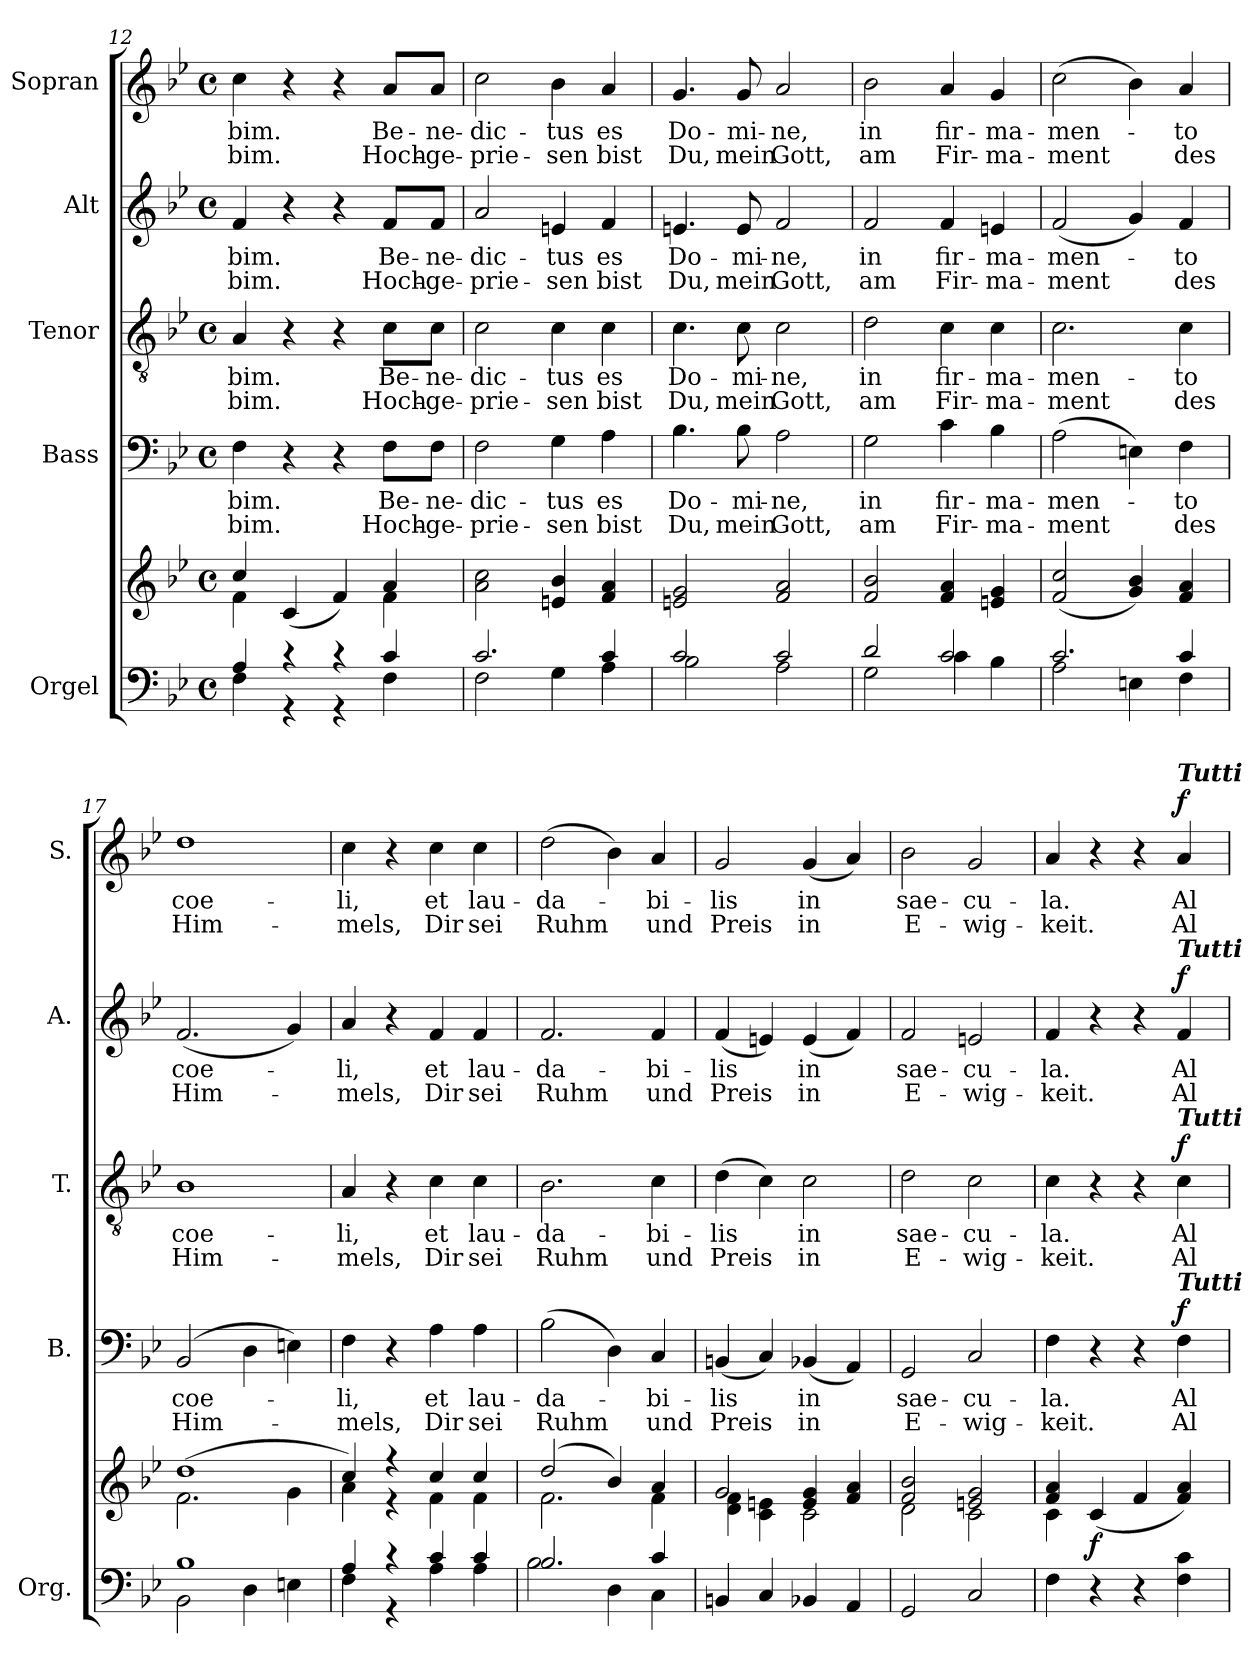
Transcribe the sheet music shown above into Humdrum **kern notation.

**kern	**kern	**dynam	**kern	**text	**text	**dynam	**kern	**text	**text	**dynam	**kern	**text	**text	**dynam	**kern	**text	**text	**dynam
*part5	*part5	*part5	*part4	*part4	*part4	*part4	*part3	*part3	*part3	*part3	*part2	*part2	*part2	*part2	*part1	*part1	*part1	*part1
*staff6	*staff5	*staff5/6	*staff4	*staff4	*staff4	*staff4	*staff3	*staff3	*staff3	*staff3	*staff2	*staff2	*staff2	*staff2	*staff1	*staff1	*staff1	*staff1
*I"Orgel	*	*	*I"Bass	*	*	*	*I"Tenor	*	*	*	*I"Alt	*	*	*	*I"Sopran	*	*	*
*I'Org.	*	*	*I'B.	*	*	*	*I'T.	*	*	*	*I'A.	*	*	*	*I'S.	*	*	*
*clefF4	*clefG2	*	*clefF4	*	*	*	*clefGv2	*	*	*	*clefG2	*	*	*	*clefG2	*	*	*
*k[b-e-]	*k[b-e-]	*	*k[b-e-]	*	*	*	*k[b-e-]	*	*	*	*k[b-e-]	*	*	*	*k[b-e-]	*	*	*
*B-:	*B-:	*	*B-:	*	*	*	*B-:	*	*	*	*B-:	*	*	*	*B-:	*	*	*
*M4/4	*M4/4	*	*M4/4	*	*	*	*M4/4	*	*	*	*M4/4	*	*	*	*M4/4	*	*	*
*met(c)	*met(c)	*	*met(c)	*	*	*	*met(c)	*	*	*	*met(c)	*	*	*	*met(c)	*	*	*
=12	=12	=12	=12	=12	=12	=12	=12	=12	=12	=12	=12	=12	=12	=12	=12	=12	=12	=12
*^	*^	*	*	*	*	*	*	*	*	*	*	*	*	*	*	*	*	*
!	!	!	!	!	!	!LO:LY:b	!LO:LY:b	!	!	!LO:LY:b	!LO:LY:b	!	!	!LO:LY:b	!LO:LY:b	!	!	!LO:LY:b	!LO:LY:b	!
4A/	4F\	4cc/	4f\	.	4F\	-bim.	-bim.	.	4A/	-bim.	-bim.	.	4f/	-bim.	-bim.	.	4cc\	-bim.	-bim.	.
4r	4r	(<4c/	2ryy	.	4r	.	.	.	4r	.	.	.	4r	.	.	.	4r	.	.	.
4r	4r	4f/)	.	.	4r	.	.	.	4r	.	.	.	4r	.	.	.	4r	.	.	.
!	!	!	!	!	!	!LO:LY:b	!LO:LY:b	!	!	!LO:LY:b	!LO:LY:b	!	!	!LO:LY:b	!LO:LY:b	!	!	!LO:LY:b	!LO:LY:b	!
4c/	4F\	4a/	4f\	.	8F\L	Be-	Hoch-	.	8c\L	Be-	Hoch-	.	8f/L	Be-	Hoch-	.	8a/L	Be-	Hoch-	.
!	!	!	!	!	!	!LO:LY:b	!LO:LY:b	!	!	!LO:LY:b	!LO:LY:b	!	!	!LO:LY:b	!LO:LY:b	!	!	!LO:LY:b	!LO:LY:b	!
.	.	.	.	.	8F\J	-ne-	-ge-	.	8c\J	-ne-	-ge-	.	8f/J	-ne-	-ge-	.	8a/J	-ne-	-ge-	.
*	*	*v	*v	*	*	*	*	*	*	*	*	*	*	*	*	*	*	*	*	*
=13	=13	=13	=13	=13	=13	=13	=13	=13	=13	=13	=13	=13	=13	=13	=13	=13	=13	=13	=13
!	!	!	!	!	!LO:LY:b	!LO:LY:b	!	!	!LO:LY:b	!LO:LY:b	!	!	!LO:LY:b	!LO:LY:b	!	!	!LO:LY:b	!LO:LY:b	!
2.c/	2F\	2a\ 2cc\	.	2F\	-dic-	-prie-	.	2c\	-dic-	-prie-	.	2a/	-dic-	-prie-	.	2cc\	-dic-	-prie-	.
!	!	!	!	!	!LO:LY:b	!LO:LY:b	!	!	!LO:LY:b	!LO:LY:b	!	!	!LO:LY:b	!LO:LY:b	!	!	!LO:LY:b	!LO:LY:b	!
.	4G\	4en/ 4b-/	.	4G\	-tus	-sen	.	4c\	-tus	-sen	.	4en/	-tus	-sen	.	4b-\	-tus	-sen	.
!	!	!	!	!	!LO:LY:b	!LO:LY:b	!	!	!LO:LY:b	!LO:LY:b	!	!	!LO:LY:b	!LO:LY:b	!	!	!LO:LY:b	!LO:LY:b	!
4c/	4A\	4f/ 4a/	.	4A\	es	bist	.	4c\	es	bist	.	4f/	es	bist	.	4a/	es	bist	.
=14	=14	=14	=14	=14	=14	=14	=14	=14	=14	=14	=14	=14	=14	=14	=14	=14	=14	=14	=14
!	!	!	!	!	!LO:LY:b	!LO:LY:b	!	!	!LO:LY:b	!LO:LY:b	!	!	!LO:LY:b	!LO:LY:b	!	!	!LO:LY:b	!LO:LY:b	!
2c/	2B-\	2en/ 2g/	.	4.B-\	Do-	Du,	.	4.c\	Do-	Du,	.	4.en/	Do-	Du,	.	4.g/	Do-	Du,	.
!	!	!	!	!	!LO:LY:b	!LO:LY:b	!	!	!LO:LY:b	!LO:LY:b	!	!	!LO:LY:b	!LO:LY:b	!	!	!LO:LY:b	!LO:LY:b	!
.	.	.	.	8B-\	-mi-	mein	.	8c\	-mi-	mein	.	8e/	-mi-	mein	.	8g/	-mi-	mein	.
!	!	!	!	!	!LO:LY:b	!LO:LY:b	!	!	!LO:LY:b	!LO:LY:b	!	!	!LO:LY:b	!LO:LY:b	!	!	!LO:LY:b	!LO:LY:b	!
2c/	2A\	2f/ 2a/	.	2A\	-ne,	Gott,	.	2c\	-ne,	Gott,	.	2f/	-ne,	Gott,	.	2a/	-ne,	Gott,	.
=15	=15	=15	=15	=15	=15	=15	=15	=15	=15	=15	=15	=15	=15	=15	=15	=15	=15	=15	=15
!	!	!	!	!	!LO:LY:b	!LO:LY:b	!	!	!LO:LY:b	!LO:LY:b	!	!	!LO:LY:b	!LO:LY:b	!	!	!LO:LY:b	!LO:LY:b	!
2d/	2G\	2f/ 2b-/	.	2G\	in	am	.	2d\	in	am	.	2f/	in	am	.	2b-\	in	am	.
!	!	!	!	!	!LO:LY:b	!LO:LY:b	!	!	!LO:LY:b	!LO:LY:b	!	!	!LO:LY:b	!LO:LY:b	!	!	!LO:LY:b	!LO:LY:b	!
2c/	4c\	4f/ 4a/	.	4c\	fir-	Fir-	.	4c\	fir-	Fir-	.	4f/	fir-	Fir-	.	4a/	fir-	Fir-	.
!	!	!	!	!	!LO:LY:b	!LO:LY:b	!	!	!LO:LY:b	!LO:LY:b	!	!	!LO:LY:b	!LO:LY:b	!	!	!LO:LY:b	!LO:LY:b	!
.	4B-\	4en/ 4g/	.	4B-\	-ma-	-ma-	.	4c\	-ma-	-ma-	.	4en/	-ma-	-ma-	.	4g/	-ma-	-ma-	.
!!LO:PB:g=z
=16	=16	=16	=16	=16	=16	=16	=16	=16	=16	=16	=16	=16	=16	=16	=16	=16	=16	=16	=16
!	!	!	!	!	!LO:LY:b	!LO:LY:b	!	!	!LO:LY:b	!LO:LY:b	!	!	!LO:LY:b	!LO:LY:b	!	!	!LO:LY:b	!LO:LY:b	!
2.c/	2A\	(2f/ 2cc/	.	(>2A\	-men-	-ment	.	2.c\	-men-	-ment	.	(<2f/	-men-	-ment	.	(>2cc\	-men-	-ment	.
.	4En\	4g/ 4b-/)	.	4En\)	.	.	.	.	.	.	.	4g/)	.	.	.	4b-\)	.	.	.
!	!	!	!	!	!LO:LY:b	!LO:LY:b	!	!	!LO:LY:b	!LO:LY:b	!	!	!LO:LY:b	!LO:LY:b	!	!	!LO:LY:b	!LO:LY:b	!
4c/	4F\	4f/ 4a/	.	4F\	-to	des	.	4c\	-to	des	.	4f/	-to	des	.	4a/	-to	des	.
=17	=17	=17	=17	=17	=17	=17	=17	=17	=17	=17	=17	=17	=17	=17	=17	=17	=17	=17	=17
*	*	*^	*	*	*	*	*	*	*	*	*	*	*	*	*	*	*	*	*
!	!	!	!	!	!	!LO:LY:b	!LO:LY:b	!	!	!LO:LY:b	!LO:LY:b	!	!	!LO:LY:b	!LO:LY:b	!	!	!LO:LY:b	!LO:LY:b	!
1B-	2BB-\	(>1dd	2.f\	.	(2BB-/	coe-	Him-	.	1B-	coe-	Him-	.	(<2.f/	coe-	Him-	.	1dd	coe-	Him-	.
.	4D\	.	.	.	4D\	.	.	.	.	.	.	.	.	.	.	.	.	.	.	.
.	4En\	.	4g\	.	4En\)	.	.	.	.	.	.	.	4g/)	.	.	.	.	.	.	.
=18	=18	=18	=18	=18	=18	=18	=18	=18	=18	=18	=18	=18	=18	=18	=18	=18	=18	=18	=18	=18
!	!	!	!	!	!	!LO:LY:b	!LO:LY:b	!	!	!LO:LY:b	!LO:LY:b	!	!	!LO:LY:b	!LO:LY:b	!	!	!LO:LY:b	!LO:LY:b	!
4A/	4F\	4cc/)	4a\	.	4F\	-li,	-mels,	.	4A/	-li,	-mels,	.	4a/	-li,	-mels,	.	4cc\	-li,	-mels,	.
4r	4r	4r	4r	.	4r	.	.	.	4r	.	.	.	4r	.	.	.	4r	.	.	.
!	!	!	!	!	!	!LO:LY:b	!LO:LY:b	!	!	!LO:LY:b	!LO:LY:b	!	!	!LO:LY:b	!LO:LY:b	!	!	!LO:LY:b	!LO:LY:b	!
4c/	4A\	4cc/	4f\	.	4A\	et	Dir	.	4c\	et	Dir	.	4f/	et	Dir	.	4cc\	et	Dir	.
!	!	!	!	!	!	!LO:LY:b	!LO:LY:b	!	!	!LO:LY:b	!LO:LY:b	!	!	!LO:LY:b	!LO:LY:b	!	!	!LO:LY:b	!LO:LY:b	!
4c/	4A\	4cc/	4f\	.	4A\	lau-	sei	.	4c\	lau-	sei	.	4f/	lau-	sei	.	4cc\	lau-	sei	.
=19	=19	=19	=19	=19	=19	=19	=19	=19	=19	=19	=19	=19	=19	=19	=19	=19	=19	=19	=19	=19
!	!	!	!	!	!	!LO:LY:b	!LO:LY:b	!	!	!LO:LY:b	!LO:LY:b	!	!	!LO:LY:b	!LO:LY:b	!	!	!LO:LY:b	!LO:LY:b	!
2.B-/	2B-\	(2dd/	2.f\	.	(>2B-\	-da-	Ruhm	.	2.B-\	-da-	Ruhm	.	2.f/	-da-	Ruhm	.	(>2dd\	-da-	Ruhm	.
.	4D\	4b-/)	.	.	4D\)	.	.	.	.	.	.	.	.	.	.	.	4b-\)	.	.	.
!	!	!	!	!	!	!LO:LY:b	!LO:LY:b	!	!	!LO:LY:b	!LO:LY:b	!	!	!LO:LY:b	!LO:LY:b	!	!	!LO:LY:b	!LO:LY:b	!
4c/	4C\	4a/	4f\	.	4C/	-bi-	und	.	4c\	-bi-	und	.	4f/	-bi-	und	.	4a/	-bi-	und	.
=20	=20	=20	=20	=20	=20	=20	=20	=20	=20	=20	=20	=20	=20	=20	=20	=20	=20	=20	=20	=20
!	!	!	!	!	!	!LO:LY:b	!LO:LY:b	!	!	!LO:LY:b	!LO:LY:b	!	!	!LO:LY:b	!LO:LY:b	!	!	!LO:LY:b	!LO:LY:b	!
*v	*v	*	*	*	*	*	*	*	*	*	*	*	*	*	*	*	*	*	*	*
4BBn/	2g/	4d\ 4f\	.	(<4BBn/	-lis	Preis	.	(>4d\	-lis	Preis	.	(<4f/	-lis	Preis	.	2g/	-lis	Preis	.
4C/	.	4c\ 4en\	.	4C/)	.	.	.	4c\)	.	.	.	4en/)	.	.	.	.	.	.	.
!	!	!	!	!	!LO:LY:b	!LO:LY:b	!	!	!LO:LY:b	!LO:LY:b	!	!	!LO:LY:b	!LO:LY:b	!	!	!LO:LY:b	!LO:LY:b	!
4BB-X/	4e/ 4g/	2c\	.	(<4BB-X/	in	in	.	2c\	in	in	.	(<4e/	in	in	.	(<4g/	in	in	.
4AA/	4f/ 4a/	.	.	4AA/)	.	.	.	.	.	.	.	4f/)	.	.	.	4a/)	.	.	.
!!LO:LB:g=z
=21	=21	=21	=21	=21	=21	=21	=21	=21	=21	=21	=21	=21	=21	=21	=21	=21	=21	=21	=21
!	!	!	!	!	!LO:LY:b	!LO:LY:b	!	!	!LO:LY:b	!LO:LY:b	!	!	!LO:LY:b	!LO:LY:b	!	!	!LO:LY:b	!LO:LY:b	!
2GG/	2f/ 2b-/	2d\	.	2GG/	sae-	E-	.	2d\	sae-	E-	.	2f/	sae-	E-	.	2b-\	sae-	E-	.
!	!	!	!	!	!LO:LY:b	!LO:LY:b	!	!	!LO:LY:b	!LO:LY:b	!	!	!LO:LY:b	!LO:LY:b	!	!	!LO:LY:b	!LO:LY:b	!
2C/	2en/ 2g/	2c\	.	2C/	-cu-	-wig-	.	2c\	-cu-	-wig-	.	2en/	-cu-	-wig-	.	2g/	-cu-	-wig-	.
=22	=22	=22	=22	=22	=22	=22	=22	=22	=22	=22	=22	=22	=22	=22	=22	=22	=22	=22	=22
!	!	!	!	!	!LO:LY:b	!LO:LY:b	!	!	!LO:LY:b	!LO:LY:b	!	!	!LO:LY:b	!LO:LY:b	!	!	!LO:LY:b	!LO:LY:b	!
4F\	4f/ 4a/	4c\	.	4F\	-la.	-keit.	.	4c\	-la.	-keit.	.	4f/	-la.	-keit.	.	4a/	-la.	-keit.	.
!	!	!	!LO:DY:b	!	!	!	!	!	!	!	!	!	!	!	!	!	!	!	!
4r	(<4c/	2.ryy	f	4r	.	.	.	4r	.	.	.	4r	.	.	.	4r	.	.	.
4r	4f/	.	.	4r	.	.	.	4r	.	.	.	4r	.	.	.	4r	.	.	.
!	!	!	!	!	!	!	!	!	!	!	!	!	!	!	!	!LO:TX:a:Bi:t=Tutti	!	!	!
!	!	!	!	!	!	!	!	!	!	!	!	!LO:TX:a:Bi:t=Tutti	!	!	!	!	!	!	!
!	!	!	!	!	!	!	!	!LO:TX:a:Bi:t=Tutti	!	!	!	!	!	!	!	!	!	!	!
!	!	!	!	!LO:TX:a:Bi:t=Tutti	!	!	!	!	!	!	!	!	!	!	!	!	!	!	!
!	!	!	!	!	!LO:LY:b	!LO:LY:b	!LO:DY:a	!	!LO:LY:b	!LO:LY:b	!LO:DY:a	!	!LO:LY:b	!LO:LY:b	!LO:DY:a	!	!LO:LY:b	!LO:LY:b	!LO:DY:a
4F\ 4c\	4f/ 4a/)	.	.	4F\	Al-	Al-	f	4c\	Al-	Al-	f	4f/	Al-	Al-	f	4a/	Al-	Al-	f
*	*v	*v	*	*	*	*	*	*	*	*	*	*	*	*	*	*	*	*	*
=	=	=	=	=	=	=	=	=	=	=	=	=	=	=	=	=	=	=
*-	*-	*-	*-	*-	*-	*-	*-	*-	*-	*-	*-	*-	*-	*-	*-	*-	*-	*-
